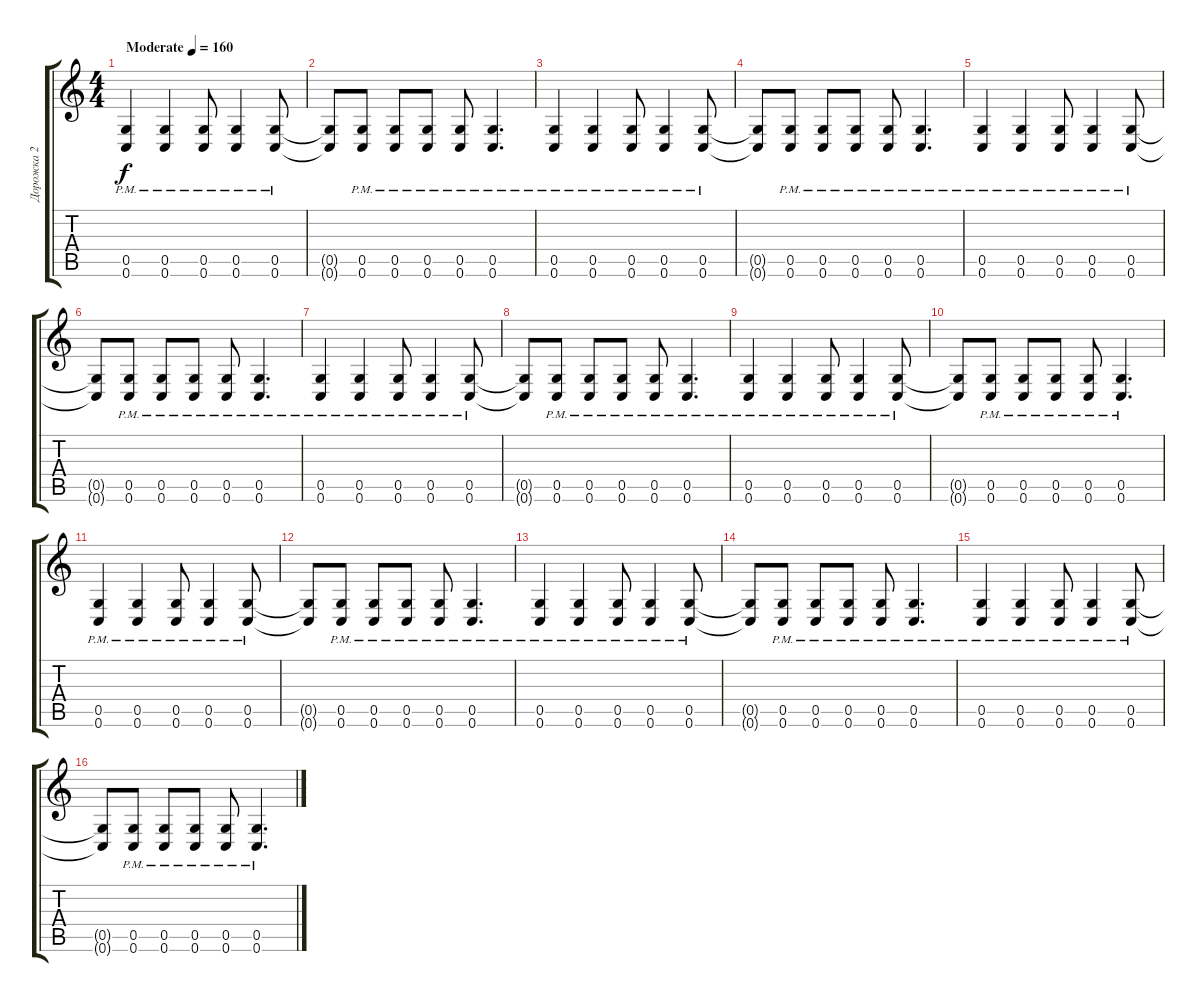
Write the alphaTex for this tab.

\track ("Дорожка 2" "Дорожка 2") {instrument overdrivenguitar}
\staff {score tabs}
\tuning (D4 A3 F3 C3 G2 C2) {hide}
\ts (4 4)
\tempo (160 "Moderate")
\clef g2
\ks c
(0.5{pm} 0.6{pm}).4{dy f instrument overdrivenguitar} (0.5{pm} 0.6{pm}).4 (0.5{pm} 0.6{pm}).8 (0.5{pm} 0.6{pm}).4 (0.5{pm} 0.6{pm}).8 |
(0.5{t} 0.6{t}).8 (0.5{pm} 0.6{pm}).8 (0.5{pm} 0.6{pm}).8 (0.5{pm} 0.6{pm}).8 (0.5{pm} 0.6{pm}).8 (0.5{pm} 0.6{pm}).4{d} |
(0.5{pm} 0.6{pm}).4 (0.5{pm} 0.6{pm}).4 (0.5{pm} 0.6{pm}).8 (0.5{pm} 0.6{pm}).4 (0.5{pm} 0.6{pm}).8 |
(0.5{t} 0.6{t}).8 (0.5{pm} 0.6{pm}).8 (0.5{pm} 0.6{pm}).8 (0.5{pm} 0.6{pm}).8 (0.5{pm} 0.6{pm}).8 (0.5{pm} 0.6{pm}).4{d} |
(0.5{pm} 0.6{pm}).4 (0.5{pm} 0.6{pm}).4 (0.5{pm} 0.6{pm}).8 (0.5{pm} 0.6{pm}).4 (0.5{pm} 0.6{pm}).8 |
(0.5{t} 0.6{t}).8 (0.5{pm} 0.6{pm}).8 (0.5{pm} 0.6{pm}).8 (0.5{pm} 0.6{pm}).8 (0.5{pm} 0.6{pm}).8 (0.5{pm} 0.6{pm}).4{d} |
(0.5{pm} 0.6{pm}).4 (0.5{pm} 0.6{pm}).4 (0.5{pm} 0.6{pm}).8 (0.5{pm} 0.6{pm}).4 (0.5{pm} 0.6{pm}).8 |
(0.5{t} 0.6{t}).8 (0.5{pm} 0.6{pm}).8 (0.5{pm} 0.6{pm}).8 (0.5{pm} 0.6{pm}).8 (0.5{pm} 0.6{pm}).8 (0.5{pm} 0.6{pm}).4{d} |
(0.5{pm} 0.6{pm}).4 (0.5{pm} 0.6{pm}).4 (0.5{pm} 0.6{pm}).8 (0.5{pm} 0.6{pm}).4 (0.5{pm} 0.6{pm}).8 |
(0.5{t} 0.6{t}).8 (0.5{pm} 0.6{pm}).8 (0.5{pm} 0.6{pm}).8 (0.5{pm} 0.6{pm}).8 (0.5{pm} 0.6{pm}).8 (0.5{pm} 0.6{pm}).4{d} |
(0.5{pm} 0.6{pm}).4 (0.5{pm} 0.6{pm}).4 (0.5{pm} 0.6{pm}).8 (0.5{pm} 0.6{pm}).4 (0.5{pm} 0.6{pm}).8 |
(0.5{t} 0.6{t}).8 (0.5{pm} 0.6{pm}).8 (0.5{pm} 0.6{pm}).8 (0.5{pm} 0.6{pm}).8 (0.5{pm} 0.6{pm}).8 (0.5{pm} 0.6{pm}).4{d} |
(0.5{pm} 0.6{pm}).4 (0.5{pm} 0.6{pm}).4 (0.5{pm} 0.6{pm}).8 (0.5{pm} 0.6{pm}).4 (0.5{pm} 0.6{pm}).8 |
(0.5{t} 0.6{t}).8 (0.5{pm} 0.6{pm}).8 (0.5{pm} 0.6{pm}).8 (0.5{pm} 0.6{pm}).8 (0.5{pm} 0.6{pm}).8 (0.5{pm} 0.6{pm}).4{d} |
(0.5{pm} 0.6{pm}).4 (0.5{pm} 0.6{pm}).4 (0.5{pm} 0.6{pm}).8 (0.5{pm} 0.6{pm}).4 (0.5{pm} 0.6{pm}).8 |
(0.5{t} 0.6{t}).8 (0.5{pm} 0.6{pm}).8 (0.5{pm} 0.6{pm}).8 (0.5{pm} 0.6{pm}).8 (0.5{pm} 0.6{pm}).8 (0.5{pm} 0.6{pm}).4{d}
